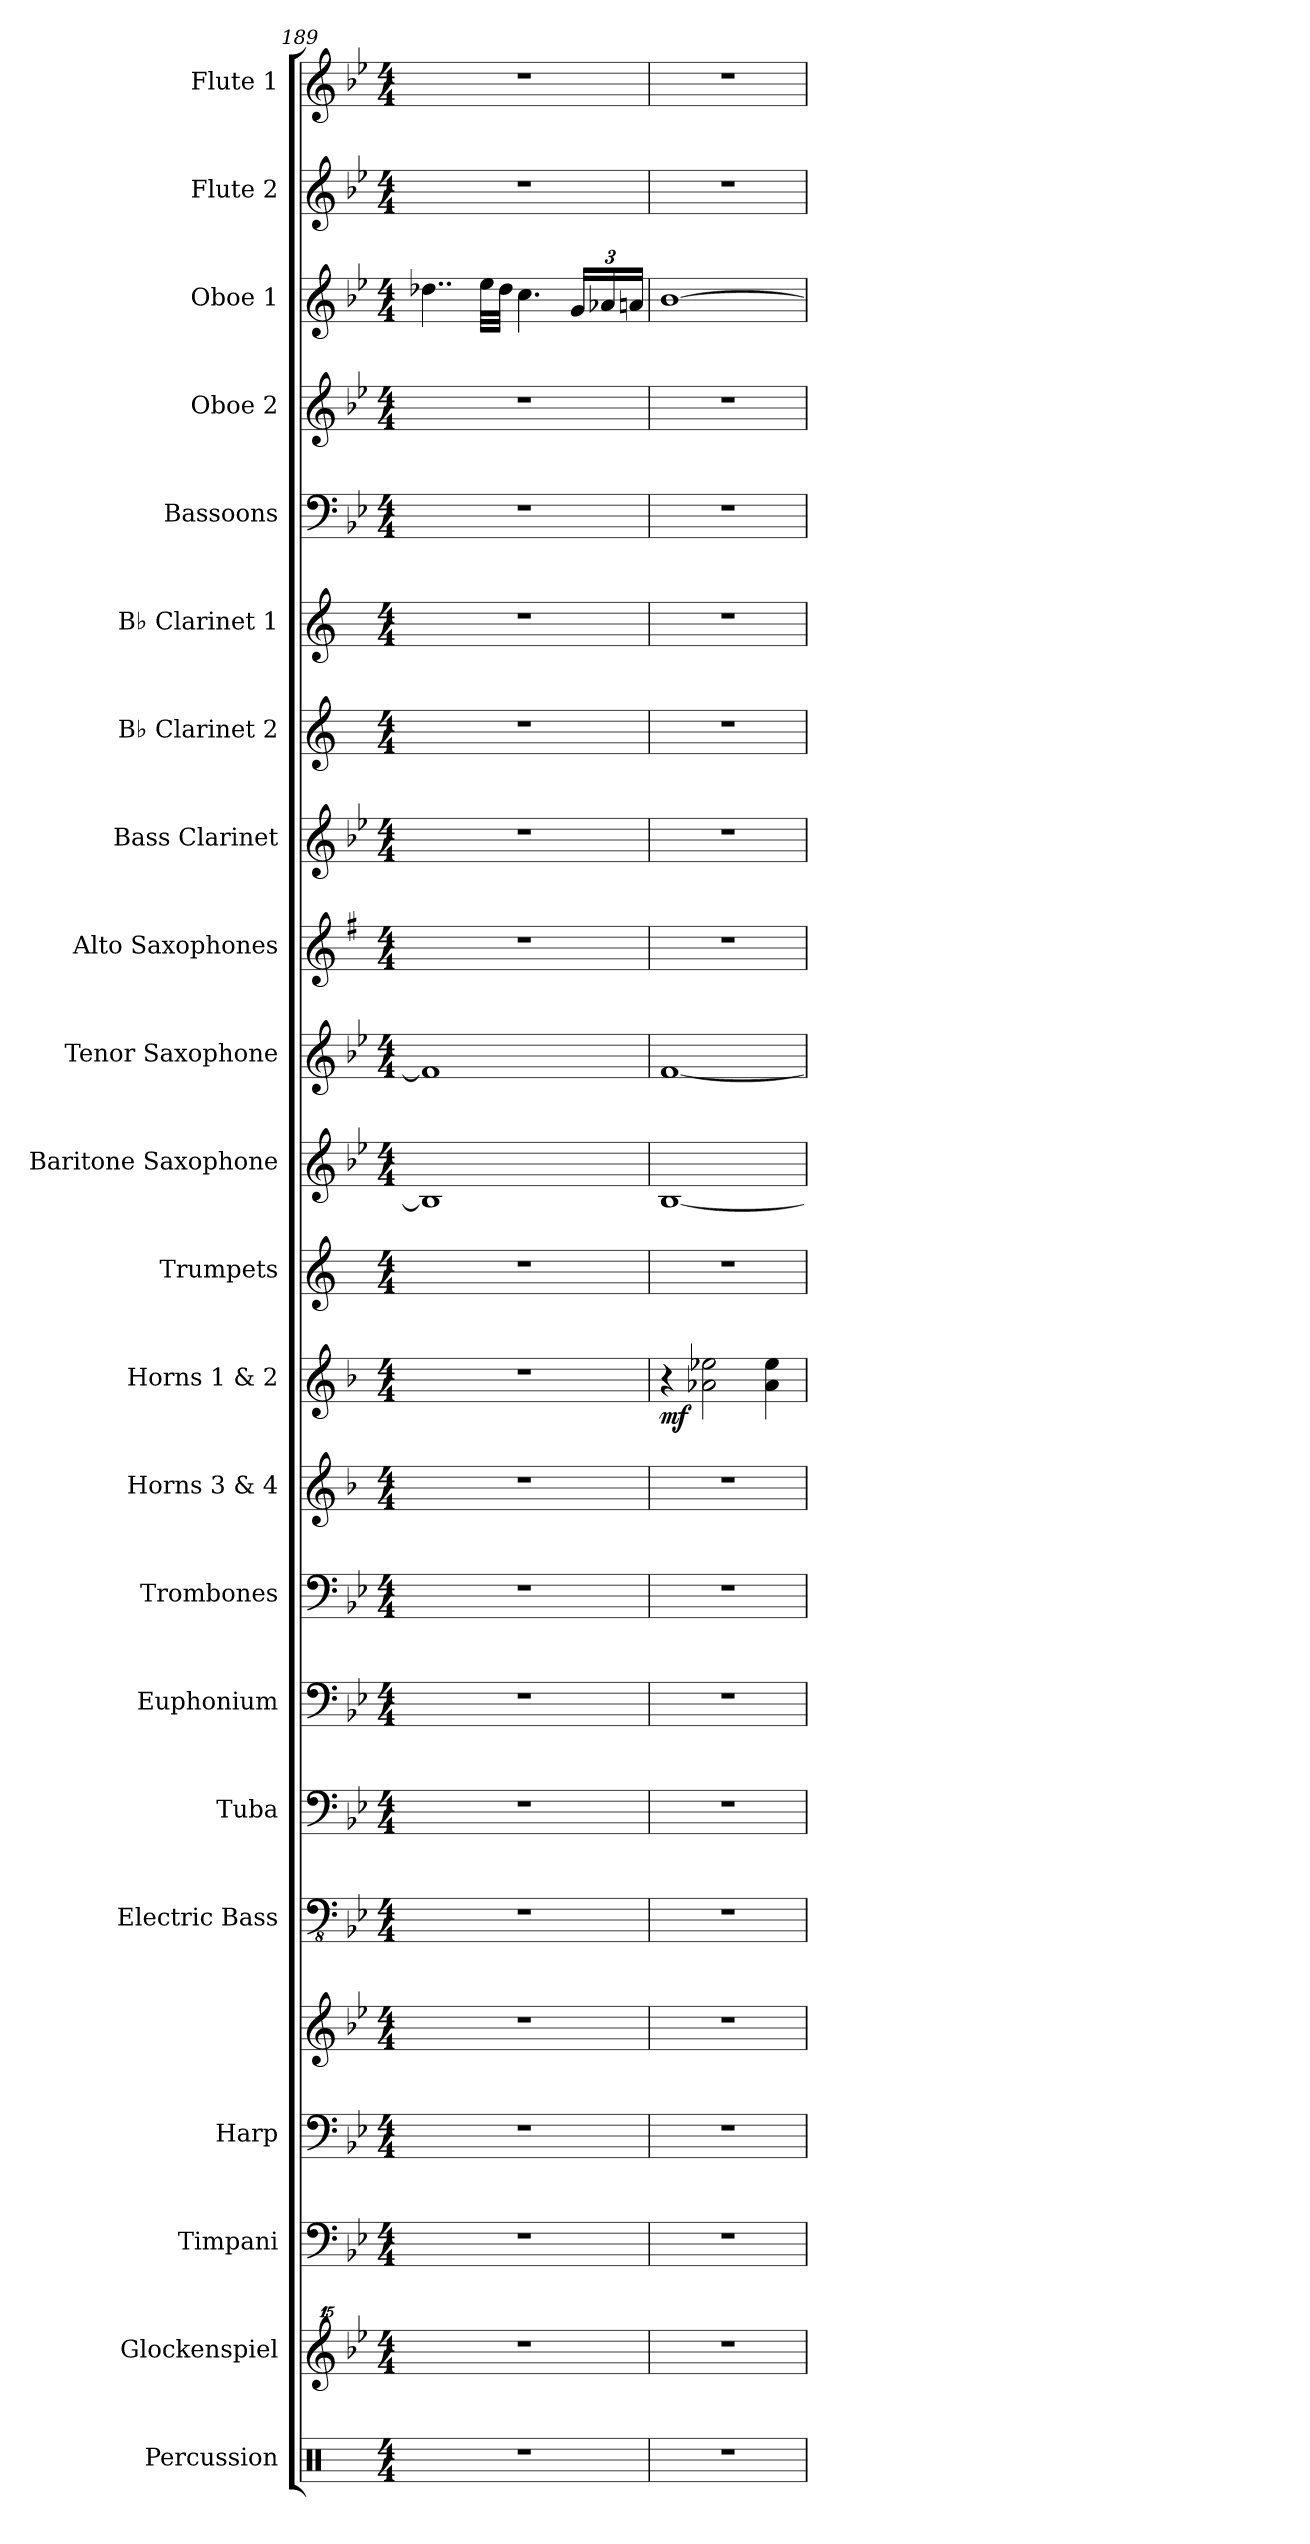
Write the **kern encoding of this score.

**kern	**kern	**kern	**kern	**kern	**kern	**kern	**kern	**kern	**kern	**kern	**dynam	**kern	**kern	**kern	**kern	**kern	**kern	**kern	**kern	**kern	**kern	**kern	**kern
*part22	*part21	*part20	*part19	*part19	*part18	*part17	*part16	*part15	*part14	*part13	*part13	*part12	*part11	*part10	*part9	*part8	*part7	*part6	*part5	*part4	*part3	*part2	*part1
*staff23	*staff22	*staff21	*staff20	*staff19	*staff18	*staff17	*staff16	*staff15	*staff14	*staff13	*staff13	*staff12	*staff11	*staff10	*staff9	*staff8	*staff7	*staff6	*staff5	*staff4	*staff3	*staff2	*staff1
*I"Percussion	*I"Glockenspiel	*I"Timpani	*I"Harp	*	*I"Electric Bass	*I"Tuba	*I"Euphonium	*I"Trombones	*I"Horns 3 &amp; 4	*I"Horns 1 &amp; 2	*	*I"Trumpets	*I"Baritone Saxophone	*I"Tenor Saxophone	*I"Alto Saxophones	*I"Bass Clarinet	*I"B♭ Clarinet 2	*I"B♭ Clarinet 1	*I"Bassoons	*I"Oboe 2	*I"Oboe 1	*I"Flute 2	*I"Flute 1
*I'Perc.	*I'Glk.	*I'Timp.	*I'Hrp.	*	*I'El. B.	*I'Tba.	*I'Euph.	*I'Tbns.	*I'Hns. 3/4	*I'Hns. 1/2	*	*I'Tpts.	*I'Bar. Sax.	*I'T. Sax.	*I'A. Saxes.	*I'B. Cl.	*I'B♭ Cl. 2	*I'B♭ Cl. 1	*I'Bsns.	*I'Ob. 2	*I'Ob. 1	*I'Fl. 2	*I'Fl. 1
!!LO:PB:g=z
*clefX	*clefG^^2	*clefF4	*clefF4	*clefG2	*clefFv4	*clefF4	*clefF4	*clefF4	*clefG2	*clefG2	*	*clefG2	*clefG2	*clefG2	*clefG2	*clefG2	*clefG2	*clefG2	*clefF4	*clefG2	*clefG2	*clefG2	*clefG2
*	*	*	*	*	*	*	*	*	*ITrd4c7	*ITrd4c7	*	*ITrd1c2	*ITrd12c21	*ITrd8c14	*ITrd5c9	*ITrd8c14	*ITrd1c2	*ITrd1c2	*	*	*	*	*
*k[]	*k[b-e-]	*k[b-e-]	*k[b-e-]	*k[b-e-]	*k[b-e-]	*k[b-e-]	*k[b-e-]	*k[b-e-]	*k[b-e-]	*k[b-e-]	*	*k[b-e-]	*k[b-e-]	*k[b-e-]	*k[b-e-]	*k[b-e-]	*k[b-e-]	*k[b-e-]	*k[b-e-]	*k[b-e-]	*k[b-e-]	*k[b-e-]	*k[b-e-]
*M4/4	*M4/4	*M4/4	*M4/4	*M4/4	*M4/4	*M4/4	*M4/4	*M4/4	*M4/4	*M4/4	*	*M4/4	*M4/4	*M4/4	*M4/4	*M4/4	*M4/4	*M4/4	*M4/4	*M4/4	*M4/4	*M4/4	*M4/4
=189	=189	=189	=189	=189	=189	=189	=189	=189	=189	=189	=189	=189	=189	=189	=189	=189	=189	=189	=189	=189	=189	=189	=189
1r	1r	1r	1r	1r	1r	1r	1r	1r	1r	1r	.	1r	1BB-]	1F]	1r	1r	1r	1r	1r	1r	4..dd-X\	1r	1r
.	.	.	.	.	.	.	.	.	.	.	.	.	.	.	.	.	.	.	.	.	32ee-\LLL	.	.
.	.	.	.	.	.	.	.	.	.	.	.	.	.	.	.	.	.	.	.	.	32dd-\JJJ	.	.
.	.	.	.	.	.	.	.	.	.	.	.	.	.	.	.	.	.	.	.	.	4.cc\	.	.
*	*	*	*	*	*	*	*	*	*	*	*	*	*	*	*	*	*	*	*	*	*Xbrackettup	*	*
.	.	.	.	.	.	.	.	.	.	.	.	.	.	.	.	.	.	.	.	.	24g/LL	.	.
.	.	.	.	.	.	.	.	.	.	.	.	.	.	.	.	.	.	.	.	.	24a-X/	.	.
.	.	.	.	.	.	.	.	.	.	.	.	.	.	.	.	.	.	.	.	.	24an/JJ	.	.
=190	=190	=190	=190	=190	=190	=190	=190	=190	=190	=190	=190	=190	=190	=190	=190	=190	=190	=190	=190	=190	=190	=190	=190
!	!	!	!	!	!	!	!	!	!	!	!LO:DY:b	!	!	!	!	!	!	!	!	!	!	!	!
1r	1r	1r	1r	1r	1r	1r	1r	1r	1r	4r	mf	1r	[1BB-	[1F	1r	1r	1r	1r	1r	1r	[1b-	1r	1r
.	.	.	.	.	.	.	.	.	.	2d-X\ 2a-X\	.	.	.	.	.	.	.	.	.	.	.	.	.
.	.	.	.	.	.	.	.	.	.	4d-\ 4a-\	.	.	.	.	.	.	.	.	.	.	.	.	.
=	=	=	=	=	=	=	=	=	=	=	=	=	=	=	=	=	=	=	=	=	=	=	=
*-	*-	*-	*-	*-	*-	*-	*-	*-	*-	*-	*-	*-	*-	*-	*-	*-	*-	*-	*-	*-	*-	*-	*-
